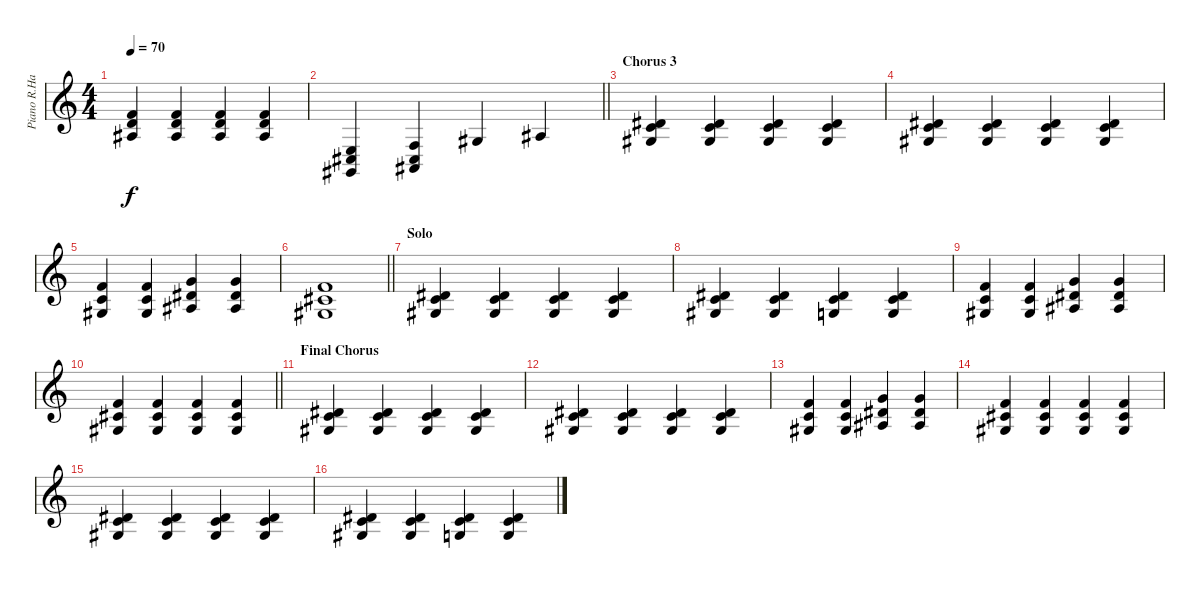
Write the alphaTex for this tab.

\track ("Piano R.Hand" "Piano R.Ha") {instrument brightacousticpiano}
\staff {score}
\tuning (E4 B3 G3 D3 A2 D2) {hide}
\ts (4 4)
\tempo 70
\clef g2
\ks c
(1.1 3.2 8.4).4{dy f} (1.1 3.2 8.4).4 (1.1 3.2 8.4).4 (1.1 3.2 8.4).4 |
\barLineRight lightlight
(2.4 4.5 6.6).4 (3.4 1.5 11.6).4 1.3.4 3.3.4 |
\section ("" "Chorus 3")
(5.3 13.4 11.5).4 (5.3 13.4 11.5).4 (5.3 13.4 11.5).4 (5.3 13.4 11.5).4 |
(5.3 13.4 11.5).4 (5.3 13.4 11.5).4 (5.3 13.4 11.5).4 (5.3 13.4 11.5).4 |
(1.1 1.2 1.3).4 (1.1 1.2 1.3).4 (3.1 4.2 3.3).4 (3.1 4.2 3.3).4 |
\barLineRight lightlight
(1.1 2.2 1.3).1 |
\section ("" "Solo")
(5.3 13.4 11.5).4 (5.3 13.4 11.5).4 (5.3 13.4 11.5).4 (5.3 13.4 11.5).4 |
(5.3 13.4 11.5).4 (5.3 13.4 11.5).4 (4.2 5.3 5.4).4 (5.3 13.4 17.6).4 |
(1.1 1.2 1.3).4 (1.1 1.2 1.3).4 (3.1 4.2 3.3).4 (3.1 4.2 3.3).4 |
\barLineRight lightlight
(1.1 2.2 1.3).4 (1.1 2.2 1.3).4 (1.1 2.2 1.3).4 (1.1 2.2 1.3).4 |
\section ("" "Final Chorus")
(5.3 13.4 11.5).4 (5.3 13.4 11.5).4 (5.3 13.4 11.5).4 (5.3 13.4 11.5).4 |
(5.3 13.4 11.5).4 (5.3 13.4 11.5).4 (5.3 13.4 11.5).4 (5.3 13.4 11.5).4 |
(1.1 1.2 1.3).4 (1.1 1.2 1.3).4 (3.1 4.2 3.3).4 (3.1 4.2 3.3).4 |
(1.1 2.2 1.3).4 (1.1 2.2 1.3).4 (1.1 2.2 1.3).4 (1.1 2.2 1.3).4 |
(5.3 13.4 11.5).4 (5.3 13.4 11.5).4 (5.3 13.4 11.5).4 (5.3 13.4 11.5).4 |
(5.3 13.4 11.5).4 (5.3 13.4 11.5).4 (4.2 5.3 5.4).4 (5.3 13.4 17.6).4
